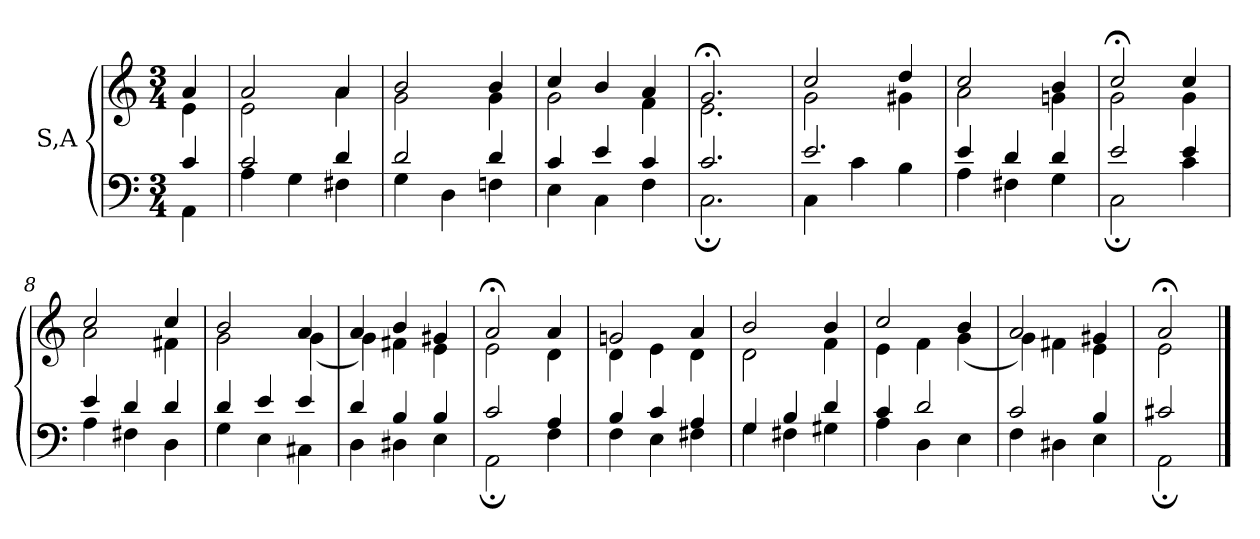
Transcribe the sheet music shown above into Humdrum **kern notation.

**kern	**kern
*part1	*part1
*staff2	*staff1
*I"S,A	*
!!LO:PB:g=z
*clefF4	*clefG2
*k[]	*k[]
*M3/4	*M3/4
=	=
*^	*^
4c	4AA	4a	4e
=1	=1	=1	=1
2c	4A	2a	2e
.	4G	.	.
4d	4F#X	4a	4a
=2	=2	=2	=2
2d	4G	2b	2g
.	4D	.	.
4d	4Fn	4b	4g
=3	=3	=3	=3
4c	4E	4cc	2g
4e	4C	4b	.
4c	4F	4a	4f
=4	=4	=4	=4
2.c	2.C;	2.g;<	2.e
=5	=5	=5	=5
2.e	4C	2cc	2g
.	4c	.	.
.	4B	4dd	4g#X
=6	=6	=6	=6
4e	4A	2cc	2a
4d	4F#X	.	.
4d	4G	4b	4gn
=7	=7	=7	=7
2e	2C;	2cc;<	2g
4e	4c	4cc	4g
=8	=8	=8	=8
4e	4A	2cc	2a
4d	4F#X	.	.
4d	4D	4cc	4f#X
!!LO:LB:g=z	!!
=9	=9	=9	=9
4d	4G	2b	2g
4e	4E	.	.
4e	4C#X	4a	(<4g
=10	=10	=10	=10
4d	4D	4a	4g)
4B	4D#X	4b	4f#X
4B	4E	4g#X	4e
=11	=11	=11	=11
2c	2AA;	2a;<	2e
4A	4F	4a	4d
=12	=12	=12	=12
4B	4F	2gn	4d
4c	4E	.	4e
4A	4F#X	4a	4d
=13	=13	=13	=13
4G	4G	2b	2d
4B	4F#X	.	.
4d	4G#X	4b	4f
=14	=14	=14	=14
4c	4A	2cc	4e
2d	4D	.	4f
.	4E	4b	(<4g
=15	=15	=15	=15
2c	4F	2a	4g)
.	4D#X	.	4f#X
4B	4E	4g#X	4e
=16	=16	=16	=16
2c#X	2AA;	2a;<	2e
*v	*v	*	*
*	*v	*v
==	==
*-	*-
